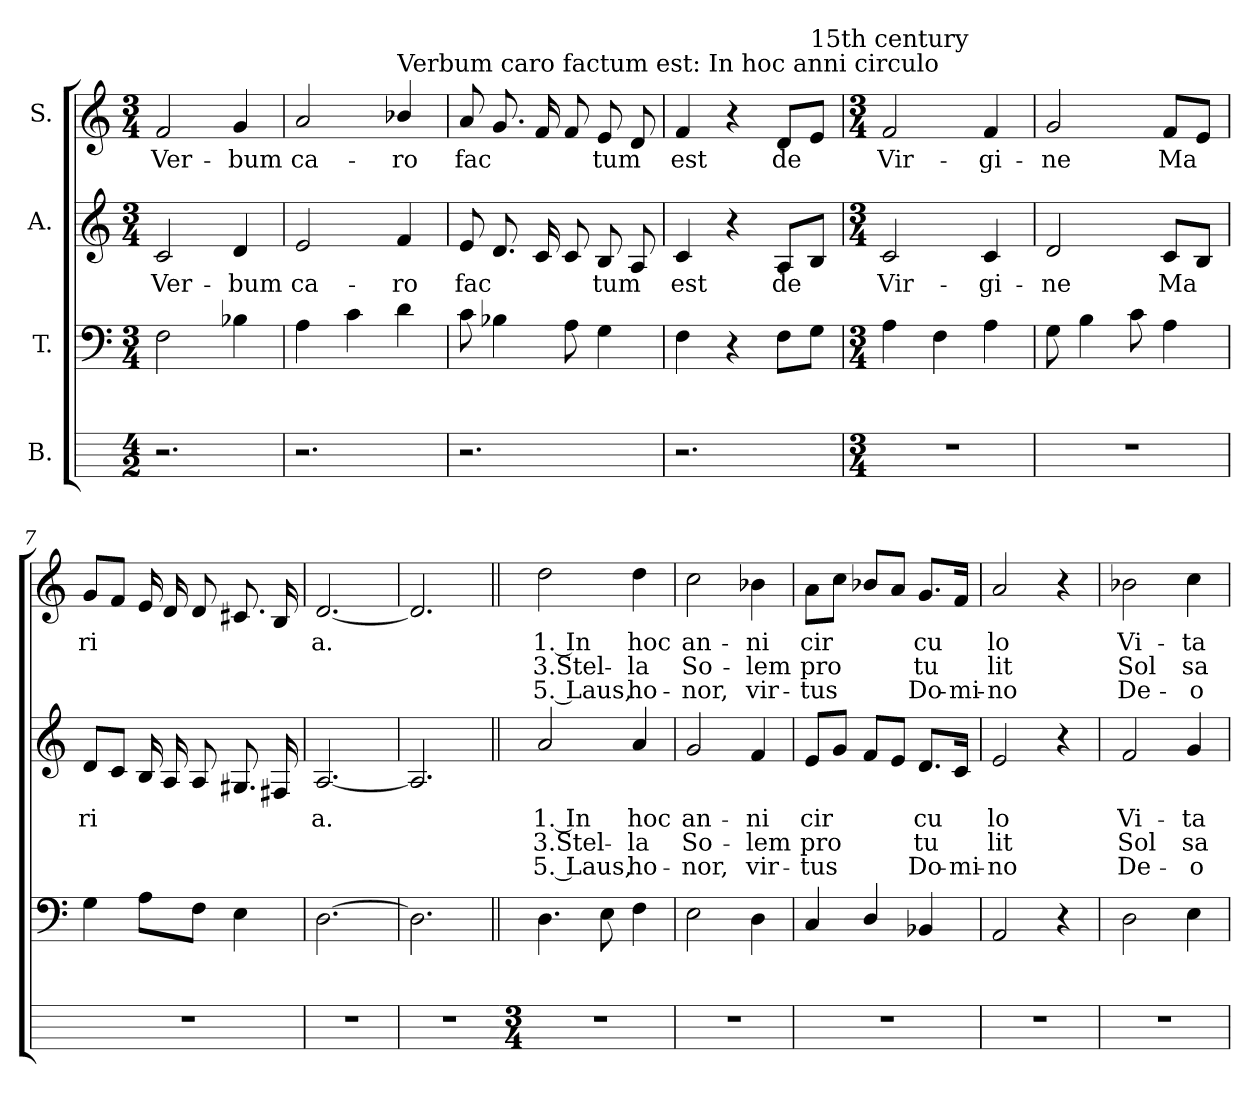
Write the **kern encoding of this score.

**kern	**kern	**kern	**text	**text	**text	**kern	**text	**text	**text
*part4	*part3	*part2	*part2	*part2	*part2	*part1	*part1	*part1	*part1
*staff4	*staff3	*staff2	*staff2	*staff2	*staff2	*staff1	*staff1	*staff1	*staff1
*I"B.	*I"T.	*I"A.	*	*	*	*I"S.	*	*	*
*	*clefF4	*clefG2	*	*	*	*clefG2	*	*	*
*	*k[]	*k[]	*	*	*	*k[]	*	*	*
*	*C:	*C:	*	*	*	*C:	*	*	*
*M4/2	*M3/4	*M3/4	*	*	*	*M3/4	*	*	*
=1	=1	=1	=1	=1	=1	=1	=1	=1	=1
!	!	!	!LO:LY:b	!	!	!	!LO:LY:b	!	!
2.r	2F	2c	Ver-	.	.	2f	Ver-	.	.
!	!	!	!LO:LY:b	!	!	!	!LO:LY:b	!	!
.	4B-X	4d	-bum	.	.	4g	-bum	.	.
=2	=2	=2	=2	=2	=2	=2	=2	=2	=2
!	!	!	!LO:LY:b	!	!	!	!LO:LY:b	!	!
2.r	4A	2e	ca-	.	.	2a	ca-	.	.
.	4c	.	.	.	.	.	.	.	.
!	!	!	!	!	!	!LO:TX:a:t=Verbum caro factum est&colon; In hoc anni circulo	!	!	!
!	!	!	!LO:LY:b	!	!	!	!LO:LY:b	!	!
.	4d	4f	-ro	.	.	4b-X/	-ro	.	.
=3	=3	=3	=3	=3	=3	=3	=3	=3	=3
!	!	!	!LO:LY:b	!	!	!	!LO:LY:b	!	!
2.r	8c	8eL	fac	.	.	8aL	fac	.	.
.	4B-X	8.d	.	.	.	8.g	.	.	.
.	.	16cL	.	.	.	16fL	.	.	.
.	8A	8cJ	.	.	.	8fJ	.	.	.
!	!	!	!LO:LY:b	!	!	!	!LO:LY:b	!	!
.	4G	8BL	tum	.	.	8eL	tum	.	.
.	.	8AJ	.	.	.	8dJ	.	.	.
=4	=4	=4	=4	=4	=4	=4	=4	=4	=4
!	!	!	!LO:LY:b	!	!	!	!LO:LY:b	!	!
2.r	4F	4c	est	.	.	4f	est	.	.
.	4r	4r	.	.	.	4r	.	.	.
!	!	!	!LO:LY:b	!	!	!	!LO:LY:b	!	!
.	8FL	8AL	de	.	.	8dL	de	.	.
!	!	!	!	!	!	!LO:TX:a:t=15th century	!	!	!
.	8GJ	8BJ	.	.	.	8eJ	.	.	.
!!LO:LB:g=z
=5	=5	=5	=5	=5	=5	=5	=5	=5	=5
*M3/4	*M3/4	*M3/4	*	*	*	*M3/4	*	*	*
!	!	!	!LO:LY:b	!	!	!	!LO:LY:b	!	!
2.r	4A	2c	Vir-	.	.	2f	Vir-	.	.
.	4F	.	.	.	.	.	.	.	.
!	!	!	!LO:LY:b	!	!	!	!LO:LY:b	!	!
.	4A	4c	-gi-	.	.	4f	-gi-	.	.
=6	=6	=6	=6	=6	=6	=6	=6	=6	=6
!	!	!	!LO:LY:b	!	!	!	!LO:LY:b	!	!
2.r	8G	2d	-ne	.	.	2g	-ne	.	.
.	4B	.	.	.	.	.	.	.	.
.	8c	.	.	.	.	.	.	.	.
!	!	!	!LO:LY:b	!	!	!	!LO:LY:b	!	!
.	4A	8cL	Ma	.	.	8fL	Ma	.	.
.	.	8BJ	.	.	.	8eJ	.	.	.
=7	=7	=7	=7	=7	=7	=7	=7	=7	=7
!	!	!	!LO:LY:b	!	!	!	!LO:LY:b	!	!
2.r	4G	8dL	ri	.	.	8gL	ri	.	.
.	.	8cJ	.	.	.	8fJ	.	.	.
.	8AL	16BLL	.	.	.	16eLL	.	.	.
.	.	16A	.	.	.	16d	.	.	.
.	8FJ	8AJ	.	.	.	8dJ	.	.	.
.	4E	8.G#XL	.	.	.	8.c#XL	.	.	.
.	.	16F#XJ	.	.	.	16BJ	.	.	.
=8	=8	=8	=8	=8	=8	=8	=8	=8	=8
!	!	!	!LO:LY:b	!	!	!	!LO:LY:b	!	!
2.r	[2.D	[2.A	a.	.	.	[2.d	a.	.	.
=9	=9	=9	=9	=9	=9	=9	=9	=9	=9
2.r	2.D]	2.A]	.	.	.	2.d]	.	.	.
!!LO:LB:g=z
=10	=10||	=10||	=10||	=10||	=10||	=10||	=10||	=10||	=10||
*M3/4	*	*	*	*	*	*	*	*	*
!	!	!	!LO:LY:b	!LO:LY:b	!LO:LY:b	!	!LO:LY:b	!LO:LY:b	!LO:LY:b
2.r	4.D	2a	1. In	3.Stel-	-5. Laus,	2dd	1. In	3.Stel-	-5. Laus,
.	8E	.	.	.	.	.	.	.	.
!	!	!	!LO:LY:b	!LO:LY:b	!LO:LY:b	!	!LO:LY:b	!LO:LY:b	!LO:LY:b
.	4F	4a	hoc	la	ho-	4dd	hoc	la	ho-
=11	=11	=11	=11	=11	=11	=11	=11	=11	=11
!	!	!	!LO:LY:b	!LO:LY:b	!LO:LY:b	!	!LO:LY:b	!LO:LY:b	!LO:LY:b
2.r	2E	2g	-an-	-So-	-nor,	2cc	-an-	-So-	-nor,
!	!	!	!LO:LY:b	!LO:LY:b	!LO:LY:b	!	!LO:LY:b	!LO:LY:b	!LO:LY:b
.	4D	4f	ni	lem	vir-	4b-X	ni	lem	vir-
=12	=12	=12	=12	=12	=12	=12	=12	=12	=12
!	!	!	!LO:LY:b	!LO:LY:b	!LO:LY:b	!	!LO:LY:b	!LO:LY:b	!LO:LY:b
2.r	4C	8eL	-cir	pro	tus	8aL	-cir	pro	tus
.	.	8gJ	.	.	.	8ccJ	.	.	.
.	4D/	8fL	.	.	.	8b-XL	.	.	.
.	.	8eJ	.	.	.	8aJ	.	.	.
!	!	!	!LO:LY:b	!LO:LY:b	!LO:LY:b	!	!LO:LY:b	!LO:LY:b	!LO:LY:b
.	4BB-X	8.dL	cu	tu	Do-	8.gL	cu	tu	Do-
!	!	!	!	!	!LO:LY:b	!	!	!	!LO:LY:b
.	.	16cJ	.	.	-mi-	16fJ	.	.	-mi-
=13	=13	=13	=13	=13	=13	=13	=13	=13	=13
!	!	!	!LO:LY:b	!LO:LY:b	!LO:LY:b	!	!LO:LY:b	!LO:LY:b	!LO:LY:b
2.r	2AA	2e	-lo	lit	no	2a	-lo	lit	no
.	4r	4r	.	.	.	4r	.	.	.
=14	=14	=14	=14	=14	=14	=14	=14	=14	=14
!	!	!	!LO:LY:b	!LO:LY:b	!LO:LY:b	!	!LO:LY:b	!LO:LY:b	!LO:LY:b
2.r	2D	2f	Vi-	-Sol	De-	2b-X	Vi-	-Sol	De-
!	!	!	!LO:LY:b	!LO:LY:b	!LO:LY:b	!	!LO:LY:b	!LO:LY:b	!LO:LY:b
.	4E	4g	-ta	sa-	-o	4cc	-ta	sa-	-o
=	=	=	=	=	=	=	=	=	=
*-	*-	*-	*-	*-	*-	*-	*-	*-	*-
